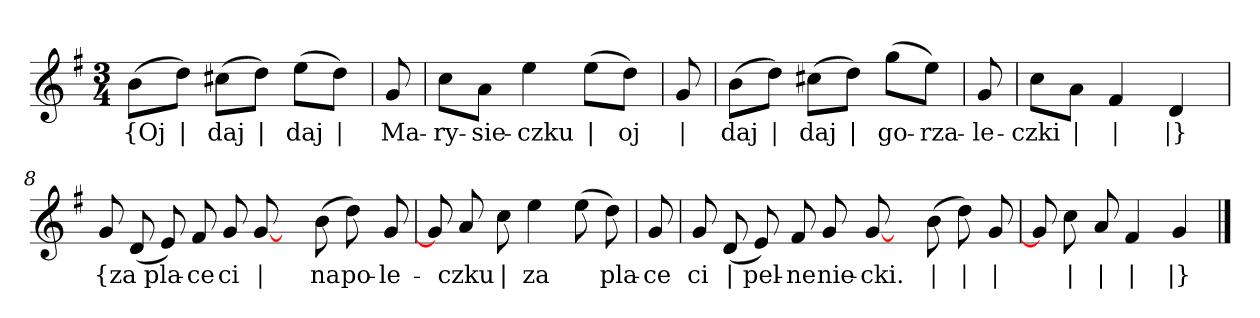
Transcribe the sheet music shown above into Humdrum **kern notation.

**kern	**text
*part1	*part1
*staff1	*staff1
*clefG2	*
*k[f#]	*
*G:	*
*M3/4	*
=	=
(8b\L	{Oj
8dd\J)	|
(8cc#X\L	daj
8dd\J)	|
(8ee\L	daj
8dd\J)	|
=2y	=2y
8g	Ma-
=3	=3
8cc\L	-ry-
8a\J	-sie-
4ee	-czku
(8ee\L	|
8dd\J)	oj
=4y	=4y
8g	|
=5	=5
(8b\L	daj
8dd\J)	|
(8cc#X\L	daj
8dd\J)	|
(8gg\L	go-
8ee\J)	-rza-
=6y	=6y
8g	-le-
=7	=7
8cc\L	-czki
8a\J	|
4f#	|
4d	|}
=8y	=8y
8g	{za
(8d	--
8e)	-pla-
8f#	-ce
8g	ci
[8g	|
8ryy	.
(8b	na
8dd)	po-
8g	-le-
=9	=9
8g]	.
8a	-czku
8cc	|
4ee	za
(8ee	--
8dd)	-pla-
=10y	=10y
8g	-ce
=11	=11
8g	ci
(8d	|
8e)	pel-
8f#	-ne
8g	nie-
[8g	-cki.
8ryy	.
(8b	|
8dd)	|
8g	|
=12	=12
8g]	.
8cc	|
8a	|
4f#	|
4g	|}
==	==
*-	*-
